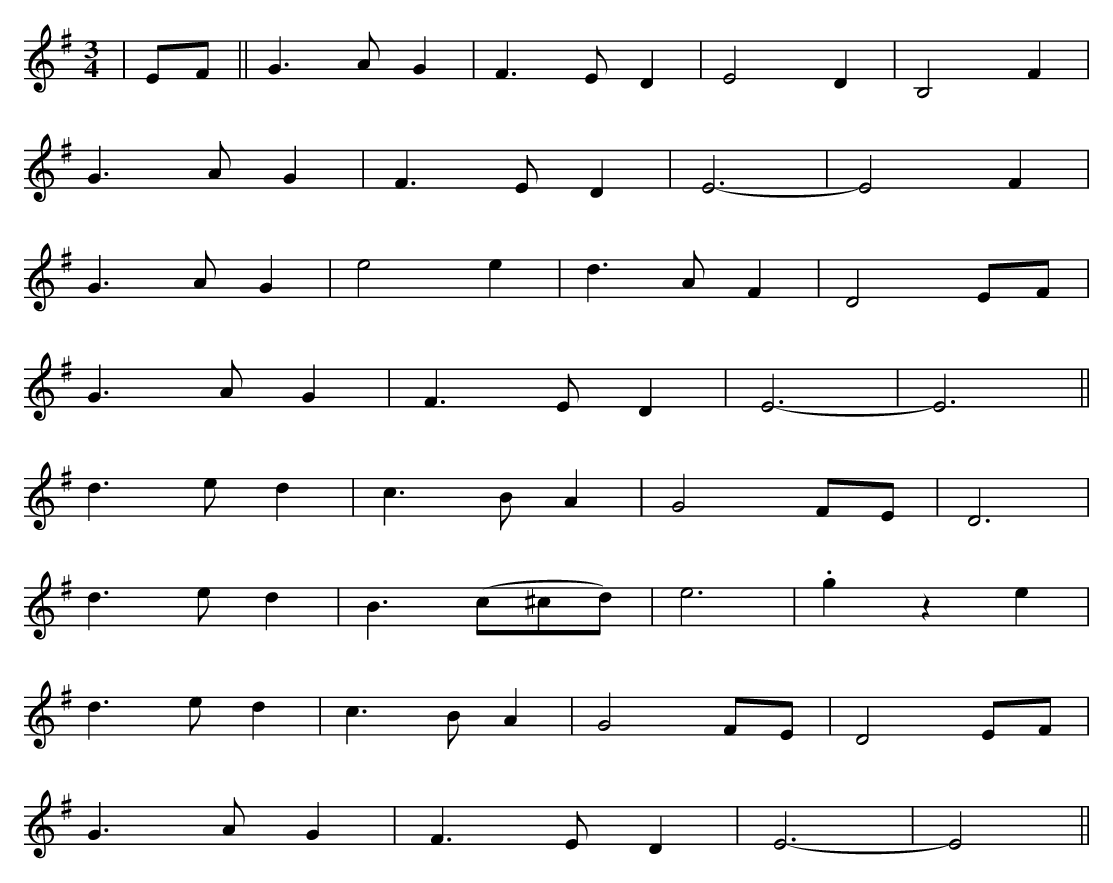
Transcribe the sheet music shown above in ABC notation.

X:1
M:3/4
K:Emin
|E-F||G3AG2|F3ED2|E4D2|B,4F2|
G3AG2|F3ED2|E6-|E4F2|
G3AG2|e4e2|d3AF2|D4E-F|
G3AG2|F3ED2|E6-|E6||
d3ed2|c3BA2|G4F-E|D6|
d3ed2|B3(c^cd)|e6|.g2z2e2|
d3ed2|c3BA2|G4F-E|D4E-F|
G3AG2|F3ED2|E6-|E4||
